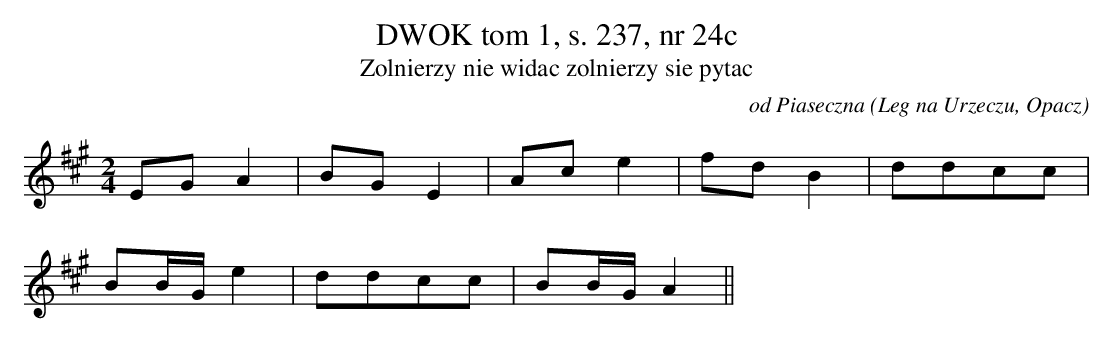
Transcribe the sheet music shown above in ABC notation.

X:1
T:DWOK tom 1, s. 237, nr 24c
T:Zolnierzy nie widac zolnierzy sie pytac
O:od Piaseczna (Leg na Urzeczu, Opacz)
M:2/4
L:1/16
K:A
E2G2A4 | B2G2E4 |A2c2e4 | f2d2B4 |d2d2c2c2 |
 B2BGe4 |d2d2c2c2 | B2BGA4||
